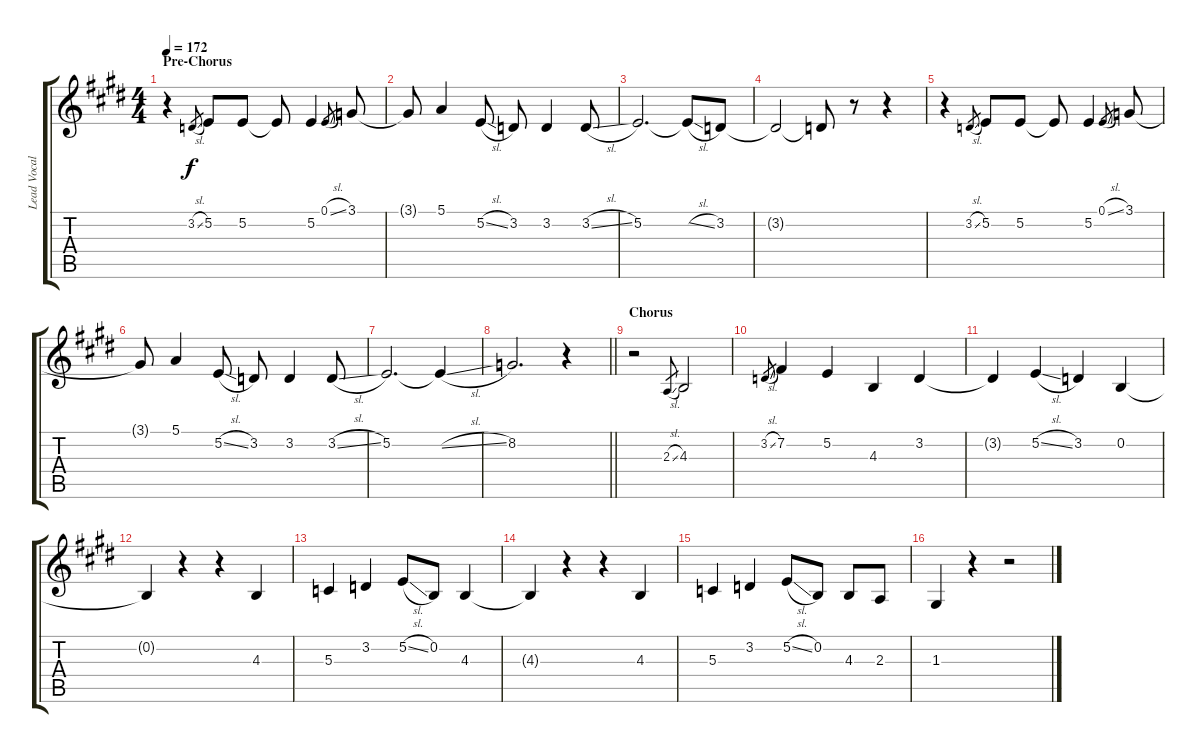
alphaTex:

\track ("Lead Vocals" "Lead Vocal") {instrument flute}
\staff {score tabs}
\tuning (E4 B3 G3 D3 A2 E2) {hide}
\ts (4 4)
\section ("" "Pre-Chorus")
\tempo 172
\clef g2
\ks e
r.4{dy f} 3.2{sl}.8{gr} 5.2.8 5.2.8 5.2{t}.8 5.2.4 0.1{sl}.8{gr} 3.1.8 |
3.1{t}.8 5.1.4 5.2{sl}.8 3.2.8 3.2.4 3.2{sl}.8 |
5.2.2{d} 5.2{sl t}.8 3.2.8 |
3.2{t}.2 3.2{t}.8 r.8 r.4 |
r.4 3.2{sl}.8{gr} 5.2.8 5.2.8 5.2{t}.8 5.2.4 0.1{sl}.8{gr} 3.1.8 |
3.1{t}.8 5.1.4 5.2{sl}.8 3.2.8 3.2.4 3.2{sl}.8 |
5.2.2{d} 5.2{sl t}.4 |
\barLineRight lightlight
8.2.2{d} r.4 |
\section ("" "Chorus")
r.2 2.3{sl}.8{gr} 4.3.2 |
3.2{sl}.8{gr} 7.2.4 5.2.4 4.3.4 3.2.4 |
3.2{t}.4 5.2{sl}.4 3.2.4 0.2.4 |
0.2{t}.4 r.4 r.4 4.3.4 |
5.3.4 3.2.4 5.2{sl}.8 0.2.8 4.3.4 |
4.3{t}.4 r.4 r.4 4.3.4 |
5.3.4 3.2.4 5.2{sl}.8 0.2.8 4.3.8 2.3.8 |
1.3.4 r.4 r.2
